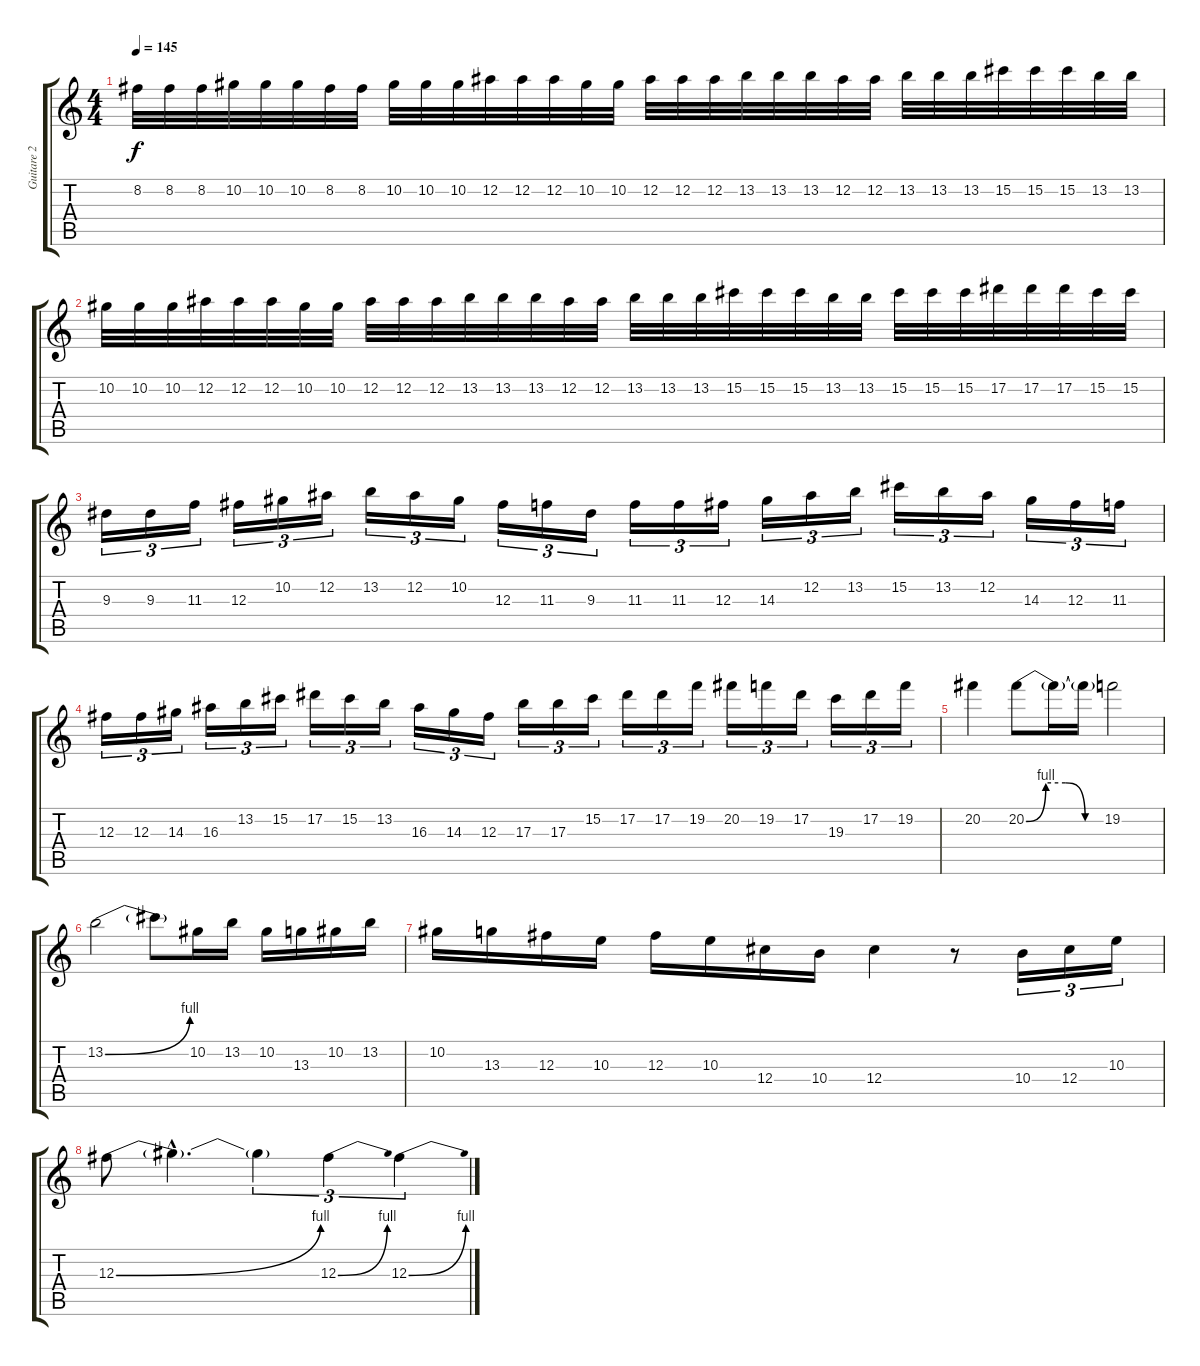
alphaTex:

\track ("Guitare 2" "Guitare 2") {instrument distortionguitar}
\staff {score tabs}
\tuning (Eb4 Bb3 Gb3 Db3 Ab2 Eb2) {hide}
\ts (4 4)
\tempo 145
\clef g2
\ks c
8.2.32{dy f} 8.2.32 8.2.32 10.2.32 10.2.32 10.2.32 8.2.32 8.2.32 10.2.32 10.2.32 10.2.32 12.2.32 12.2.32 12.2.32 10.2.32 10.2.32 12.2.32 12.2.32 12.2.32 13.2.32 13.2.32 13.2.32 12.2.32 12.2.32 13.2.32 13.2.32 13.2.32 15.2.32 15.2.32 15.2.32 13.2.32 13.2.32 |
10.2.32 10.2.32 10.2.32 12.2.32 12.2.32 12.2.32 10.2.32 10.2.32 12.2.32 12.2.32 12.2.32 13.2.32 13.2.32 13.2.32 12.2.32 12.2.32 13.2.32 13.2.32 13.2.32 15.2.32 15.2.32 15.2.32 13.2.32 13.2.32 15.2.32 15.2.32 15.2.32 17.2.32 17.2.32 17.2.32 15.2.32 15.2.32 |
9.3.16{tu (3 2)} 9.3.16{tu (3 2)} 11.3.16{tu (3 2)} 12.3.16{tu (3 2)} 10.2.16{tu (3 2)} 12.2.16{tu (3 2)} 13.2.16{tu (3 2)} 12.2.16{tu (3 2)} 10.2.16{tu (3 2)} 12.3.16{tu (3 2)} 11.3.16{tu (3 2)} 9.3.16{tu (3 2)} 11.3.16{tu (3 2)} 11.3.16{tu (3 2)} 12.3.16{tu (3 2)} 14.3.16{tu (3 2)} 12.2.16{tu (3 2)} 13.2.16{tu (3 2)} 15.2.16{tu (3 2)} 13.2.16{tu (3 2)} 12.2.16{tu (3 2)} 14.3.16{tu (3 2)} 12.3.16{tu (3 2)} 11.3.16{tu (3 2)} |
12.3.16{tu (3 2)} 12.3.16{tu (3 2)} 14.3.16{tu (3 2)} 16.3.16{tu (3 2)} 13.2.16{tu (3 2)} 15.2.16{tu (3 2)} 17.2.16{tu (3 2)} 15.2.16{tu (3 2)} 13.2.16{tu (3 2)} 16.3.16{tu (3 2)} 14.3.16{tu (3 2)} 12.3.16{tu (3 2)} 17.3.16{tu (3 2)} 17.3.16{tu (3 2)} 15.2.16{tu (3 2)} 17.2.16{tu (3 2)} 17.2.16{tu (3 2)} 19.2.16{tu (3 2)} 20.2.16{tu (3 2)} 19.2.16{tu (3 2)} 17.2.16{tu (3 2)} 19.3.16{tu (3 2)} 17.2.16{tu (3 2)} 19.2.16{tu (3 2)} |
20.2.4 20.2{be (custom 0 0 15 4 30 4 45 0 60 0)}.8 20.2{t}.16 20.2{t}.16 19.2.2 |
13.2{be (bend 0 0 60 4)}.2 13.2{t}.8 10.2.16 13.2.16 10.2.16 13.3.16 10.2.16 13.2.16 |
10.2.16 13.3.16 12.3.16 10.3.16 12.3.16 10.3.16 12.4.16 10.4.16 12.4.4 r.8 10.4.16{tu (3 2)} 12.4.16{tu (3 2)} 10.3.16{tu (3 2)} |
12.3{be (bend 0 0 60 4)}.8 12.3{hac t}.4{d} 12.3{t}.4{tu (3 2)} 12.3{be (bend 0 0 60 4)}.4{tu (3 2)} 12.3{be (bend 0 0 60 4)}.4{tu (3 2)}
